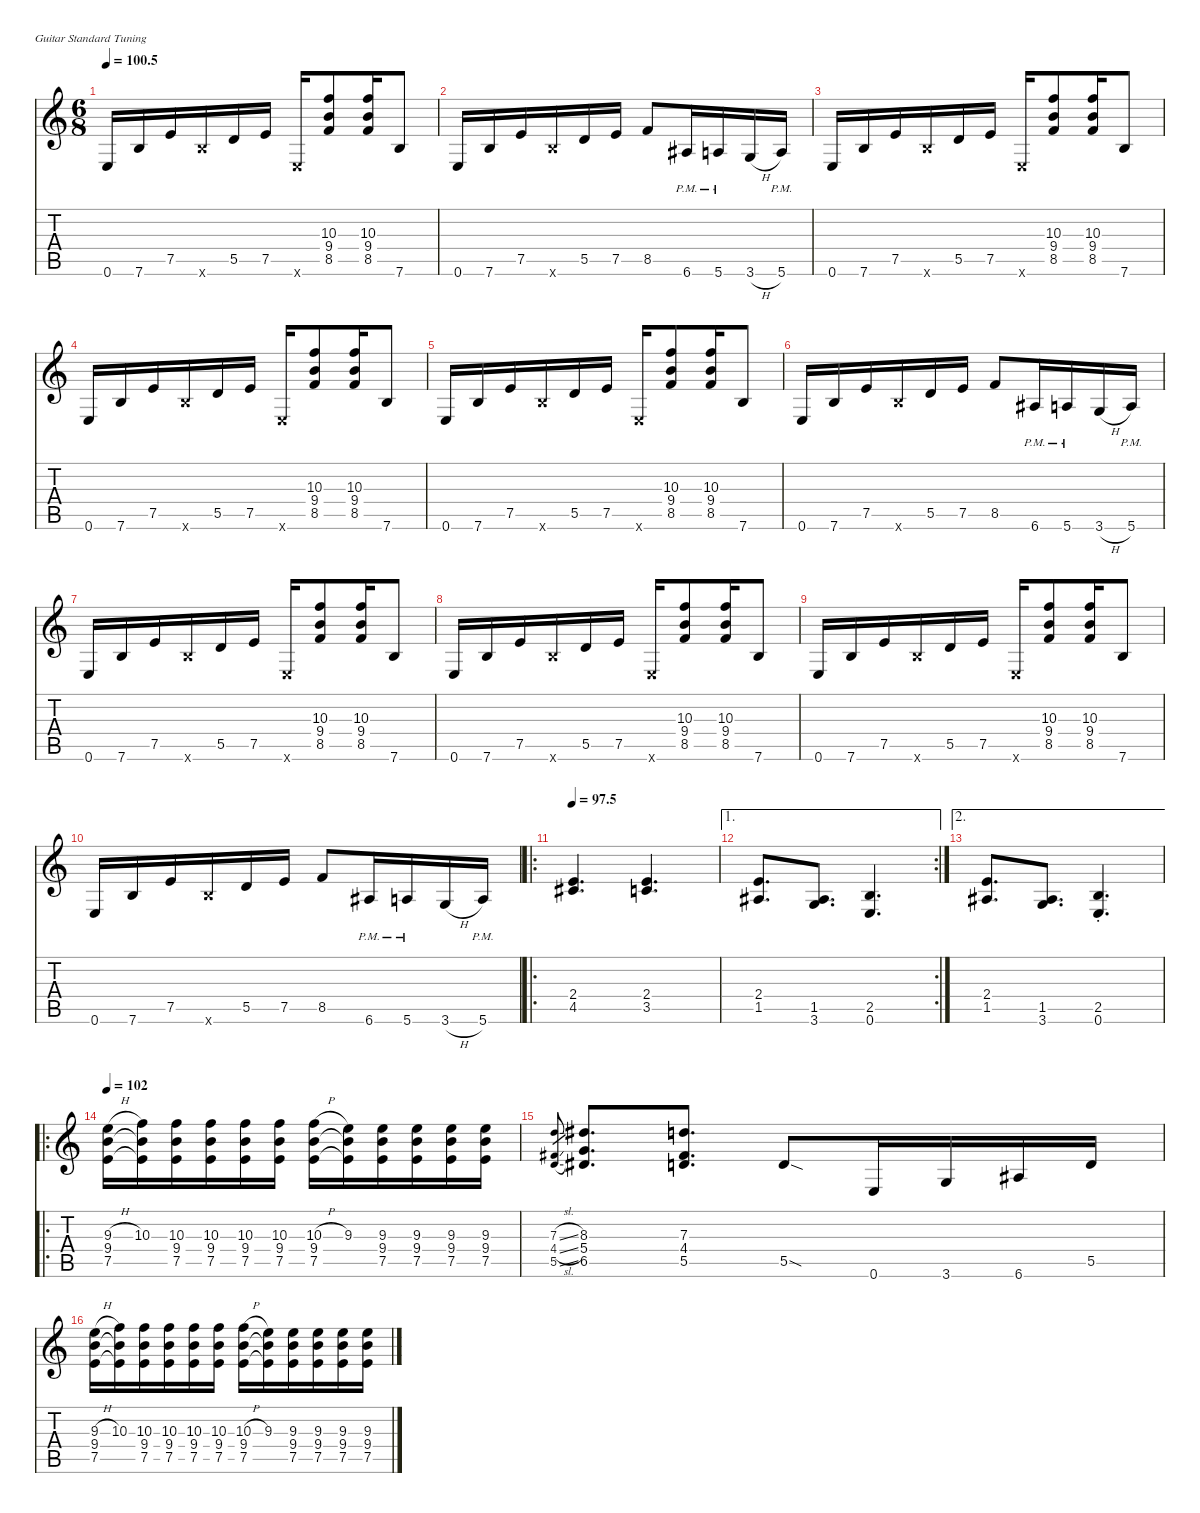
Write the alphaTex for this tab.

\defaultSystemsLayout 4
\hideDynamics
\bracketExtendMode nobrackets
\singleTrackTrackNamePolicy hidden
\multiTrackTrackNamePolicy hidden
\firstSystemTrackNameMode fullname
\firstSystemTrackNameOrientation horizontal
\otherSystemsTrackNameOrientation horizontal
\track ("Guitar" "dist.guit.") {mute instrument distortionguitar}
\staff {score tabs}
\tuning (E4 B3 G3 D3 A2 E2)
\ts (6 8)
\tempo
100.5
\accidentals auto
\clef g2
\ottava regular
\simile none
\ks c
0.6.16{dy f beam Up} 7.6.16{beam Up} 7.5.16{beam Up} 7.6{x}.16{beam Up} 5.5.16{beam Up} 7.5.16{beam Up} 0.6{x}.16{beam Up} (10.3 9.4 8.5).8{beam Up} (10.3 9.4 8.5).16{beam Up} 7.6.8{beam Up} |
0.6.16{beam Up} 7.6.16{beam Up} 7.5.16{beam Up} 7.6{x}.16{beam Up} 5.5.16{beam Up} 7.5.16{beam Up} 8.5.8{beam Up} 6.6{pm acc #}.16{beam Up} 5.6{pm}.16{beam Up} 3.6{h}.16{beam Up} 5.6{pm}.16{beam Up} |
0.6.16{beam Up} 7.6.16{beam Up} 7.5.16{beam Up} 7.6{x}.16{beam Up} 5.5.16{beam Up} 7.5.16{beam Up} 0.6{x}.16{beam Up} (10.3 9.4 8.5).8{beam Up} (10.3 9.4 8.5).16{beam Up} 7.6.8{beam Up} |
0.6.16{beam Up} 7.6.16{beam Up} 7.5.16{beam Up} 7.6{x}.16{beam Up} 5.5.16{beam Up} 7.5.16{beam Up} 0.6{x}.16{beam Up} (10.3 9.4 8.5).8{beam Up} (10.3 9.4 8.5).16{beam Up} 7.6.8{beam Up} |
0.6.16{beam Up} 7.6.16{beam Up} 7.5.16{beam Up} 7.6{x}.16{beam Up} 5.5.16{beam Up} 7.5.16{beam Up} 0.6{x}.16{beam Up} (10.3 9.4 8.5).8{beam Up} (10.3 9.4 8.5).16{beam Up} 7.6.8{beam Up} |
0.6.16{beam Up} 7.6.16{beam Up} 7.5.16{beam Up} 7.6{x}.16{beam Up} 5.5.16{beam Up} 7.5.16{beam Up} 8.5.8{beam Up} 6.6{pm acc #}.16{beam Up} 5.6{pm}.16{beam Up} 3.6{h}.16{beam Up} 5.6{pm}.16{beam Up} |
0.6.16{beam Up} 7.6.16{beam Up} 7.5.16{beam Up} 7.6{x}.16{beam Up} 5.5.16{beam Up} 7.5.16{beam Up} 0.6{x}.16{beam Up} (10.3 9.4 8.5).8{beam Up} (10.3 9.4 8.5).16{beam Up} 7.6.8{beam Up} |
0.6.16{beam Up} 7.6.16{beam Up} 7.5.16{beam Up} 7.6{x}.16{beam Up} 5.5.16{beam Up} 7.5.16{beam Up} 0.6{x}.16{beam Up} (10.3 9.4 8.5).8{beam Up} (10.3 9.4 8.5).16{beam Up} 7.6.8{beam Up} |
0.6.16{beam Up} 7.6.16{beam Up} 7.5.16{beam Up} 7.6{x}.16{beam Up} 5.5.16{beam Up} 7.5.16{beam Up} 0.6{x}.16{beam Up} (10.3 9.4 8.5).8{beam Up} (10.3 9.4 8.5).16{beam Up} 7.6.8{beam Up} |
0.6.16{beam Up} 7.6.16{beam Up} 7.5.16{beam Up} 7.6{x}.16{beam Up} 5.5.16{beam Up} 7.5.16{beam Up} 8.5.8{beam Up} 6.6{pm acc #}.16{beam Up} 5.6{pm}.16{beam Up} 3.6{h}.16{beam Up} 5.6{pm}.16{beam Up} |
\ro
\tempo
97.5 (2.4 4.5{acc #}).4{d beam Up} (2.4 3.5).4{d beam Up} |
\ae 1
\rc 2
(2.4 1.5{acc #}).8{d beam Up} (1.5{acc #} 3.6).8{d beam Up} (2.5 0.6).4{d beam Up} |
\ae 2
(2.4 1.5{acc #}).8{d beam Up} (1.5{acc #} 3.6).8{d beam Up} (2.5{st} 0.6{st}).4{d beam Up} |
\ro
\tempo 102
(9.3{h} 9.4 7.5).16{beam Down} (10.3 9.4{t} 7.5{t}).16{beam Down} (10.3 9.4 7.5).16{beam Down} (10.3 9.4 7.5).16{beam Down} (10.3 9.4 7.5).16{beam Down} (10.3 9.4 7.5).16{beam Down} (10.3{h} 9.4 7.5).16{beam Down} (9.3 9.4{t} 7.5{t}).16{beam Down} (9.3 9.4 7.5).16{beam Down} (9.3 9.4 7.5).16{beam Down} (9.3 9.4 7.5).16{beam Down} (9.3 9.4 7.5).16{beam Down} |
(7.3{sl} 4.4{sl acc #} 5.5{sl}).8{gr dy mf beam Up} (8.3{acc #} 5.4 6.5{acc #}).8{d dy f beam Up} (7.3 4.4{acc #} 5.5).8{d beam Up} 5.5{sod}.8{beam Up} 0.6.16{beam Up} 3.6.16{beam Up} 6.6{acc #}.16{beam Up} 5.5.16{beam Up} |
(9.3{h} 9.4 7.5).16{beam Down} (10.3 9.4{t} 7.5{t}).16{beam Down} (10.3 9.4 7.5).16{beam Down} (10.3 9.4 7.5).16{beam Down} (10.3 9.4 7.5).16{beam Down} (10.3 9.4 7.5).16{beam Down} (10.3{h} 9.4 7.5).16{beam Down} (9.3 9.4{t} 7.5{t}).16{beam Down} (9.3 9.4 7.5).16{beam Down} (9.3 9.4 7.5).16{beam Down} (9.3 9.4 7.5).16{beam Down} (9.3 9.4 7.5).16{beam Down}
